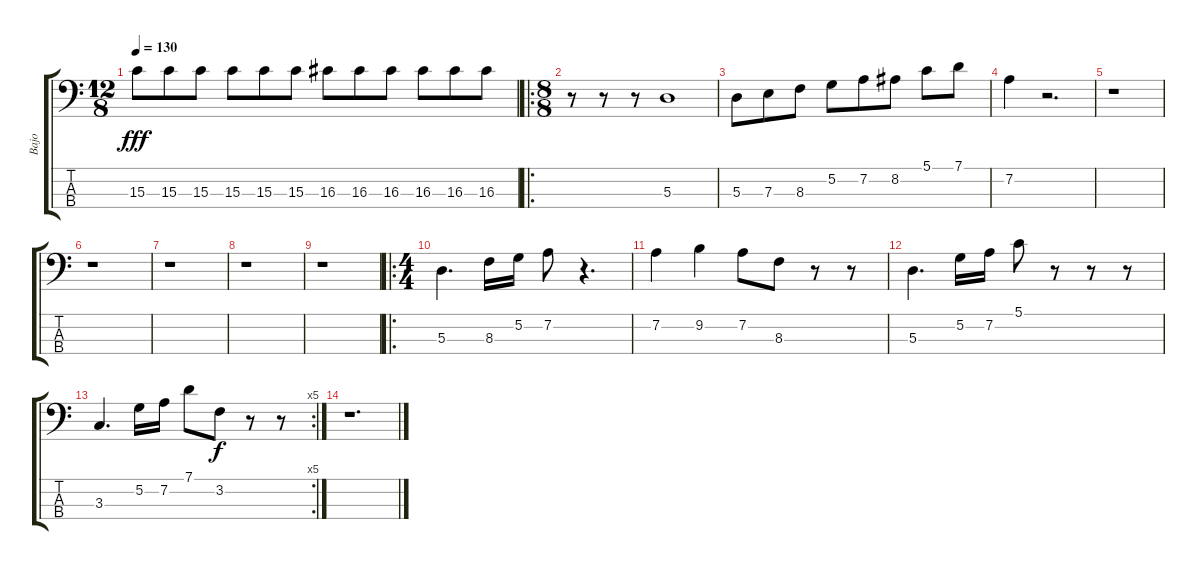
\track ("Bajo" "Bajo") {instrument electricbassfinger}
\staff {score tabs}
\tuning (G2 D2 A1 E1) {hide}
\ts (12 8)
\tempo 130
\clef f4
\ks c
15.3.8{dy fff} 15.3.8 15.3.8 15.3.8 15.3.8 15.3.8 16.3.8 16.3.8 16.3.8 16.3.8 16.3.8 16.3.8 |
\ro
\ts (8 8)
r.8 r.8 r.8 5.3.1 |
5.3.8 7.3.8 8.3.8 5.2.8 7.2.8 8.2.8 5.1.8 7.1.8 |
7.2.4 r.2{d} |
r.1 |
r.1 |
r.1 |
r.1 |
r.1 |
\ro
\ts (4 4)
5.3.4{d} 8.3.16 5.2.16 7.2.8 r.4{d} |
7.2.4 9.2.4 7.2.8 8.3.8 r.8 r.8 |
5.3.4{d} 5.2.16 7.2.16 5.1.8 r.8 r.8 r.8 |
\rc 5
3.3.4{d} 5.2.16 7.2.16 7.1.8 3.2.8{dy f} r.8 r.8 |
r.1{d}
